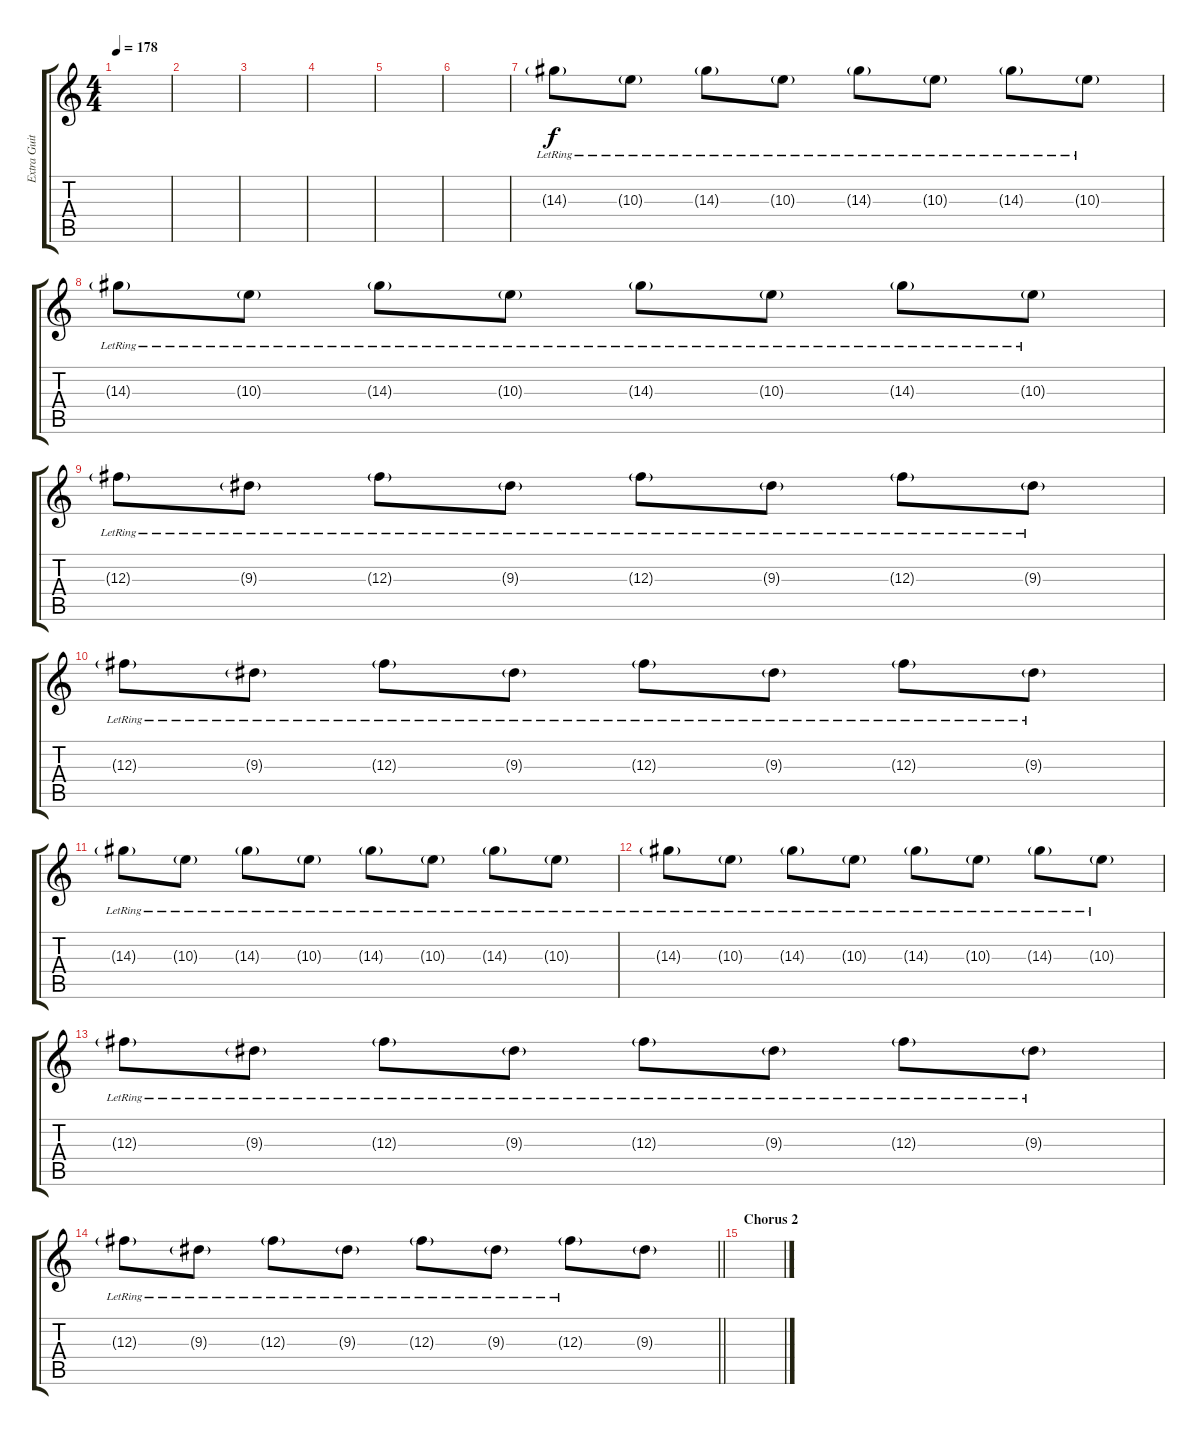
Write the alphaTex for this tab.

\track ("Extra Guitar" "Extra Guit") {instrument overdrivenguitar}
\staff {score tabs}
\tuning (Eb4 Bb3 Gb3 Db3 Ab2 Db2) {hide}
\ts (4 4)
\tempo 178
\clef g2
\ks c
|
|
|
|
|
|
14.3{g lr}.8 10.3{g lr}.8 14.3{g lr}.8 10.3{g lr}.8 14.3{g lr}.8 10.3{g lr}.8 14.3{g lr}.8 10.3{g lr}.8 |
14.3{g lr}.8 10.3{g lr}.8 14.3{g lr}.8 10.3{g lr}.8 14.3{g lr}.8 10.3{g lr}.8 14.3{g lr}.8 10.3{g lr}.8 |
12.3{g lr}.8 9.3{g lr}.8 12.3{g lr}.8 9.3{g lr}.8 12.3{g lr}.8 9.3{g lr}.8 12.3{g lr}.8 9.3{g lr}.8 |
12.3{g lr}.8 9.3{g lr}.8 12.3{g lr}.8 9.3{g lr}.8 12.3{g lr}.8 9.3{g lr}.8 12.3{g lr}.8 9.3{g lr}.8 |
14.3{g lr}.8 10.3{g lr}.8 14.3{g lr}.8 10.3{g lr}.8 14.3{g lr}.8 10.3{g lr}.8 14.3{g lr}.8 10.3{g lr}.8 |
14.3{g lr}.8 10.3{g lr}.8 14.3{g lr}.8 10.3{g lr}.8 14.3{g lr}.8 10.3{g lr}.8 14.3{g lr}.8 10.3{g lr}.8 |
12.3{g lr}.8 9.3{g lr}.8 12.3{g lr}.8 9.3{g lr}.8 12.3{g lr}.8 9.3{g lr}.8 12.3{g lr}.8 9.3{g lr}.8 |
\barLineRight lightlight
12.3{g lr}.8 9.3{g lr}.8 12.3{g lr}.8 9.3{g lr}.8 12.3{g lr}.8 9.3{g lr}.8 12.3{g lr}.8 9.3{g}.8 |
\section ("" "Chorus 2")
